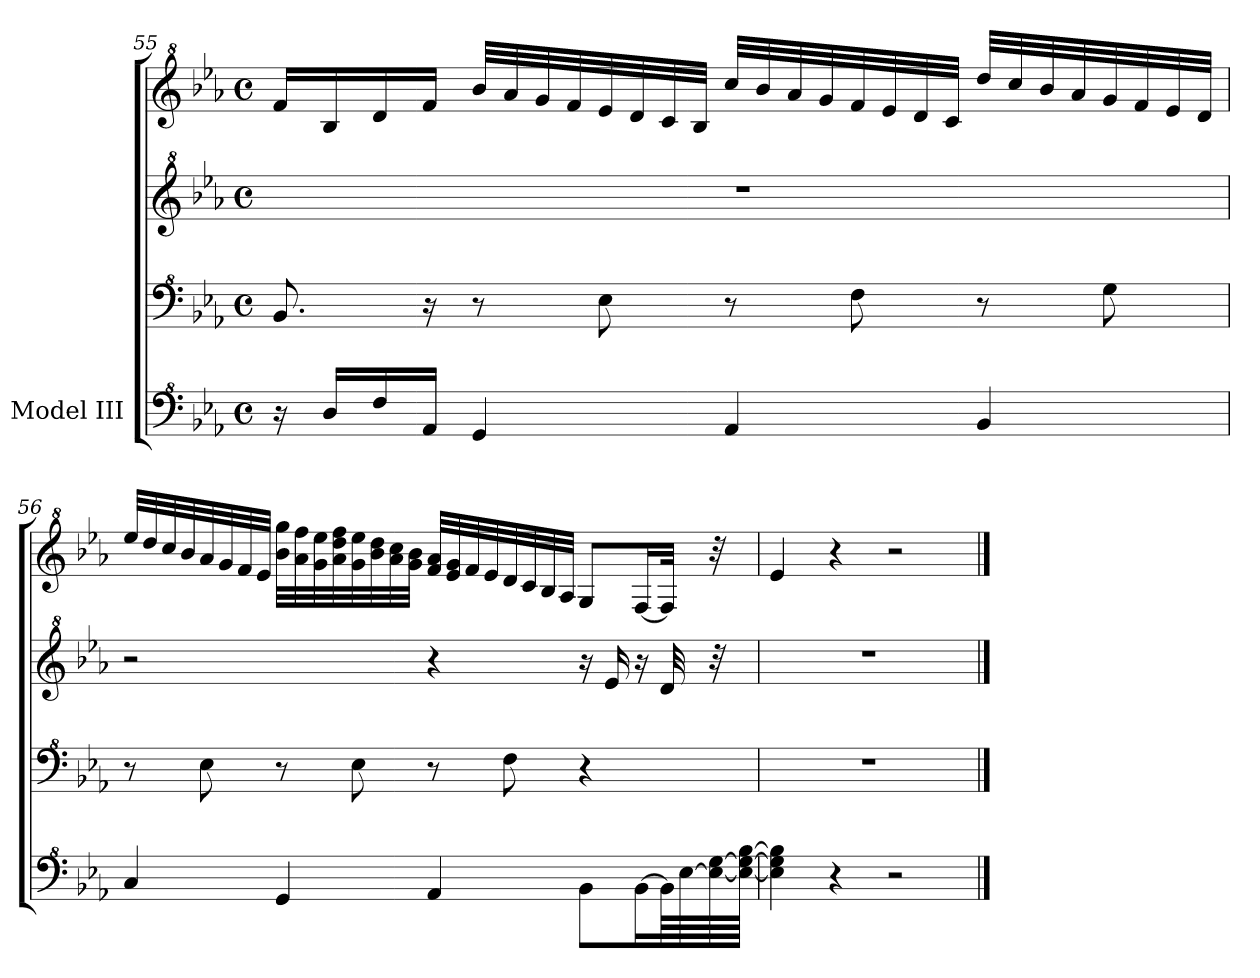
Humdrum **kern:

**kern	**kern	**kern	**kern
*part1	*part1	*part1	*part1
*staff4	*staff3	*staff2	*staff1
*I"Model III	*	*	*
!!LO:PB:g=z
*clefF^4	*clefF^4	*clefG^2	*clefG^2
*k[b-e-a-]	*k[b-e-a-]	*k[b-e-a-]	*k[b-e-a-]
*M4/4	*M4/4	*M4/4	*M4/4
*met(c)	*met(c)	*met(c)	*met(c)
=55	=55	=55	=55
16r	8.B-/	1r	16ff/LL
16d/LL	.	.	16b-/
16f/	.	.	16dd/
16A-/JJ	16r	.	16ff/JJ
4G/	8r	.	32bb-/LLL
.	.	.	32aa-/
.	.	.	32gg/
.	.	.	32ff/
.	8e-\	.	32ee-/
.	.	.	32dd/
.	.	.	32cc/
.	.	.	32b-/JJJ
4A-/	8r	.	32ccc/LLL
.	.	.	32bb-/
.	.	.	32aa-/
.	.	.	32gg/
.	8f\	.	32ff/
.	.	.	32ee-/
.	.	.	32dd/
.	.	.	32cc/JJJ
4B-/	8r	.	32ddd/LLL
.	.	.	32ccc/
.	.	.	32bb-/
.	.	.	32aa-/
.	8g\	.	32gg/
.	.	.	32ff/
.	.	.	32ee-/
.	.	.	32dd/JJJ
!!LO:LB:g=z
=56	=56	=56	=56
4c/	8r	2r	32eee-/LLL
.	.	.	32ddd/
.	.	.	32ccc/
.	.	.	32bb-/
.	8e-\	.	32aa-/
.	.	.	32gg/
*	*	*	*MM72
.	.	.	32ff/
*	*	*	*MM60
.	.	.	32ee-/JJJ
*	*	*	*MM40
4G/	8r	.	32bb-\ 32ggg\LLL
*	*	*	*MM60
.	.	.	32aa-\ 32fff\
*	*	*	*MM66
.	.	.	32gg\ 32eee-\
*	*	*	*MM72
.	.	.	32aa-\ 32ddd\ 32fff\
*	*	*	*MM80
.	8e-\	.	32gg\ 32eee-\
.	.	.	32bb-\ 32ddd\
.	.	.	32aa-\ 32ccc\
.	.	.	32gg\ 32bb-\JJJ
4A-/	8r	4r	32ff/ 32aa-/LLL
.	.	.	32ee-/ 32gg/
.	.	.	32ff/
.	.	.	32ee-/
*	*	*	*MM72
.	8f\	.	32dd/
.	.	.	32cc/
.	.	.	32b-/
.	.	.	32a-/JJJ
*	*	*	*MM60
8B-\L	4r	16r	8g/L
.	.	16ee-/	.
*	*	*	*MM40
[16B-\L	.	16r	[16f/L
*	*	*	*MM26
64B-\LL]	.	32dd/	32f/JJk]
[64e-\	.	.	.
64e-\_ [64g\	.	32r	32r
64e-\_ 64g\_ [64b-\JJJJ	.	.	.
=57	=57	=57	=57
4e-\] 4g\] 4b-\]	1r	1r	4ee-/
*	*	*	*MM80
4r	.	.	4r
2r	.	.	2r
==	==	==	==
*-	*-	*-	*-
